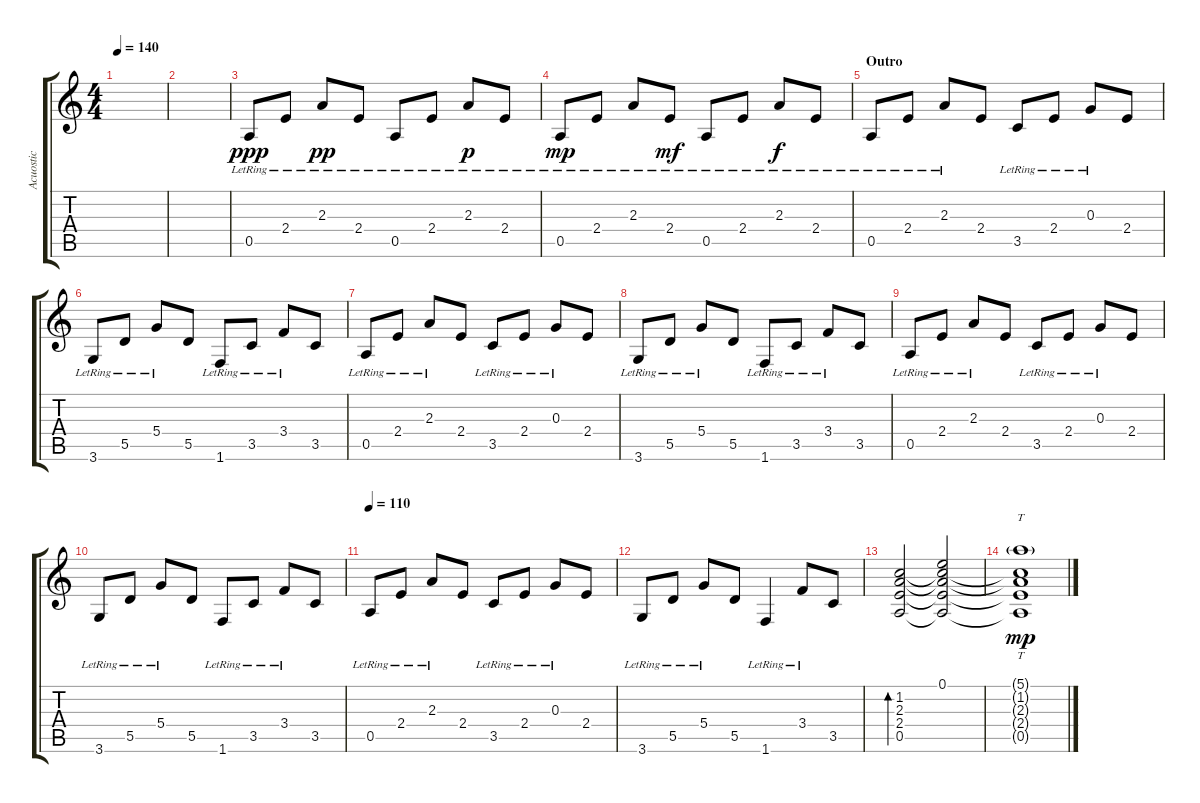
\track ("Acuostic" "Acuostic") {instrument acousticguitarsteel}
\staff {score tabs}
\tuning (E4 B3 G3 D3 A2 E2) {hide}
\ts (4 4)
\tempo 140
\clef g2
\ks c
|
|
0.5{lr}.8{dy ppp} 2.4{lr}.8 2.3{lr}.8{dy pp} 2.4{lr}.8 0.5{lr}.8 2.4{lr}.8 2.3{lr}.8{dy p} 2.4{lr}.8 |
0.5{lr}.8{dy mp} 2.4{lr}.8 2.3{lr}.8 2.4{lr}.8{dy mf} 0.5{lr}.8 2.4{lr}.8 2.3{lr}.8{dy f} 2.4{lr}.8 |
\section ("" "Outro")
0.5{lr}.8 2.4{lr}.8 2.3{lr}.8 2.4.8 3.5{lr}.8 2.4{lr}.8 0.3{lr}.8 2.4.8 |
3.6{lr}.8 5.5{lr}.8 5.4{lr}.8 5.5.8 1.6{lr}.8 3.5{lr}.8 3.4{lr}.8 3.5.8 |
0.5{lr}.8 2.4{lr}.8 2.3{lr}.8 2.4.8 3.5{lr}.8 2.4{lr}.8 0.3{lr}.8 2.4.8 |
3.6{lr}.8 5.5{lr}.8 5.4{lr}.8 5.5.8 1.6{lr}.8 3.5{lr}.8 3.4{lr}.8 3.5.8 |
0.5{lr}.8 2.4{lr}.8 2.3{lr}.8 2.4.8 3.5{lr}.8 2.4{lr}.8 0.3{lr}.8 2.4.8 |
3.6{lr}.8 5.5{lr}.8 5.4{lr}.8 5.5.8 1.6{lr}.8 3.5{lr}.8 3.4{lr}.8 3.5.8 |
\tempo 110
0.5{lr}.8 2.4{lr}.8 2.3{lr}.8 2.4.8 3.5{lr}.8 2.4{lr}.8 0.3{lr}.8 2.4.8 |
3.6{lr}.8 5.5{lr}.8 5.4{lr}.8 5.5.8 1.6{lr}.4 3.4{lr}.8 3.5.8 |
(1.2 2.3 2.4 0.5).2{bd 480} (0.1 1.2{t} 2.3{t} 2.4{t} 0.5{t}).2 |
(5.1{g} 1.2{t} 2.3{t} 2.4{t} 0.5{t}).1{tt dy mp}
